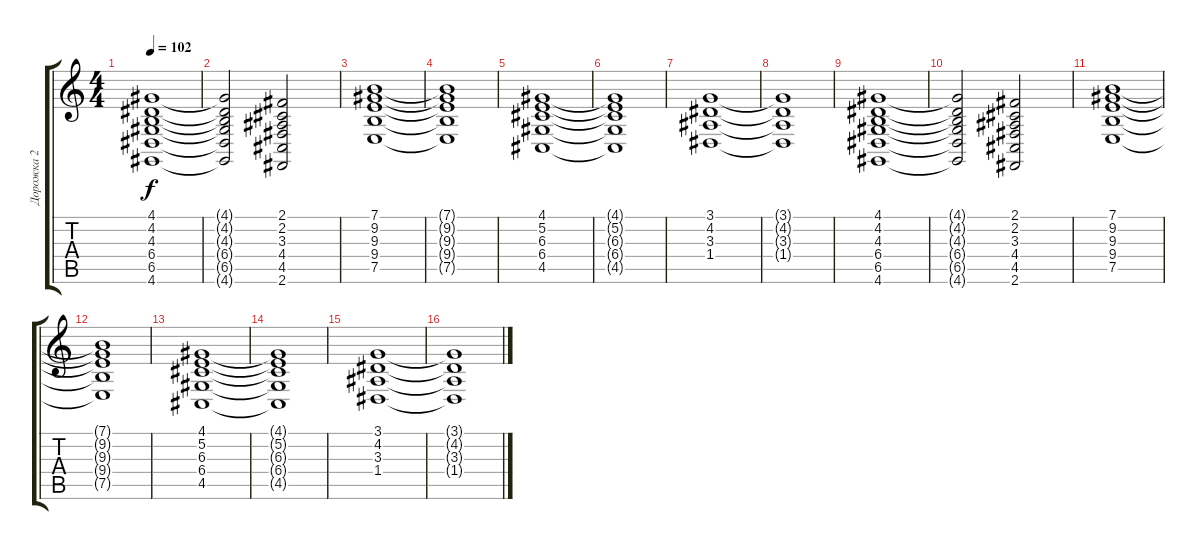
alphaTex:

\track ("Дорожка 2" "Дорожка 2") {instrument stringensemble1}
\staff {score tabs}
\tuning (E4 B3 G3 D3 A2 E2) {hide}
\ts (4 4)
\tempo 102
\clef g2
\ks c
(4.1 4.2 4.3 6.4 6.5 4.6).1{dy f} |
(4.1{t} 4.2{t} 4.3{t} 6.4{t} 6.5{t} 4.6{t}).2 (2.1 2.2 3.3 4.4 4.5 2.6).2 |
(7.1 9.2 9.3 9.4 7.5).1 |
(7.1{t} 9.2{t} 9.3{t} 9.4{t} 7.5{t}).1 |
(4.1 5.2 6.3 6.4 4.5).1 |
(4.1{t} 5.2{t} 6.3{t} 6.4{t} 4.5{t}).1 |
(3.1 4.2 3.3 1.4).1 |
(3.1{t} 4.2{t} 3.3{t} 1.4{t}).1 |
(4.1 4.2 4.3 6.4 6.5 4.6).1 |
(4.1{t} 4.2{t} 4.3{t} 6.4{t} 6.5{t} 4.6{t}).2 (2.1 2.2 3.3 4.4 4.5 2.6).2 |
(7.1 9.2 9.3 9.4 7.5).1 |
(7.1{t} 9.2{t} 9.3{t} 9.4{t} 7.5{t}).1 |
(4.1 5.2 6.3 6.4 4.5).1 |
(4.1{t} 5.2{t} 6.3{t} 6.4{t} 4.5{t}).1 |
(3.1 4.2 3.3 1.4).1 |
(3.1{t} 4.2{t} 3.3{t} 1.4{t}).1
